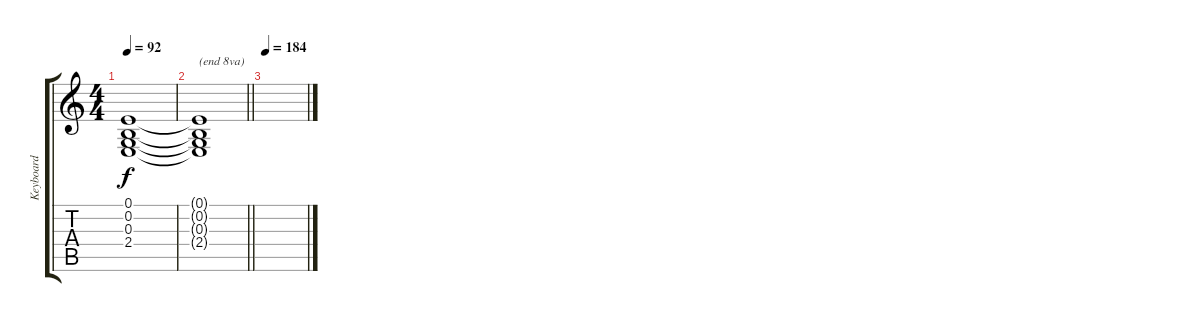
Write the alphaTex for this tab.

\track ("Keyboard" "Keyboard") {instrument choiraahs}
\staff {score tabs}
\tuning (E4 B3 G3 D3 A2 E2) {hide}
\ts (4 4)
\tempo 92
\clef g2
\ks c
(0.1 0.2 0.3 2.4).1{dy f} |
\barLineRight lightlight
(0.1{t} 0.2{t} 0.3{t} 2.4{t}).1{txt "(end 8va)"} |
\tempo 184
